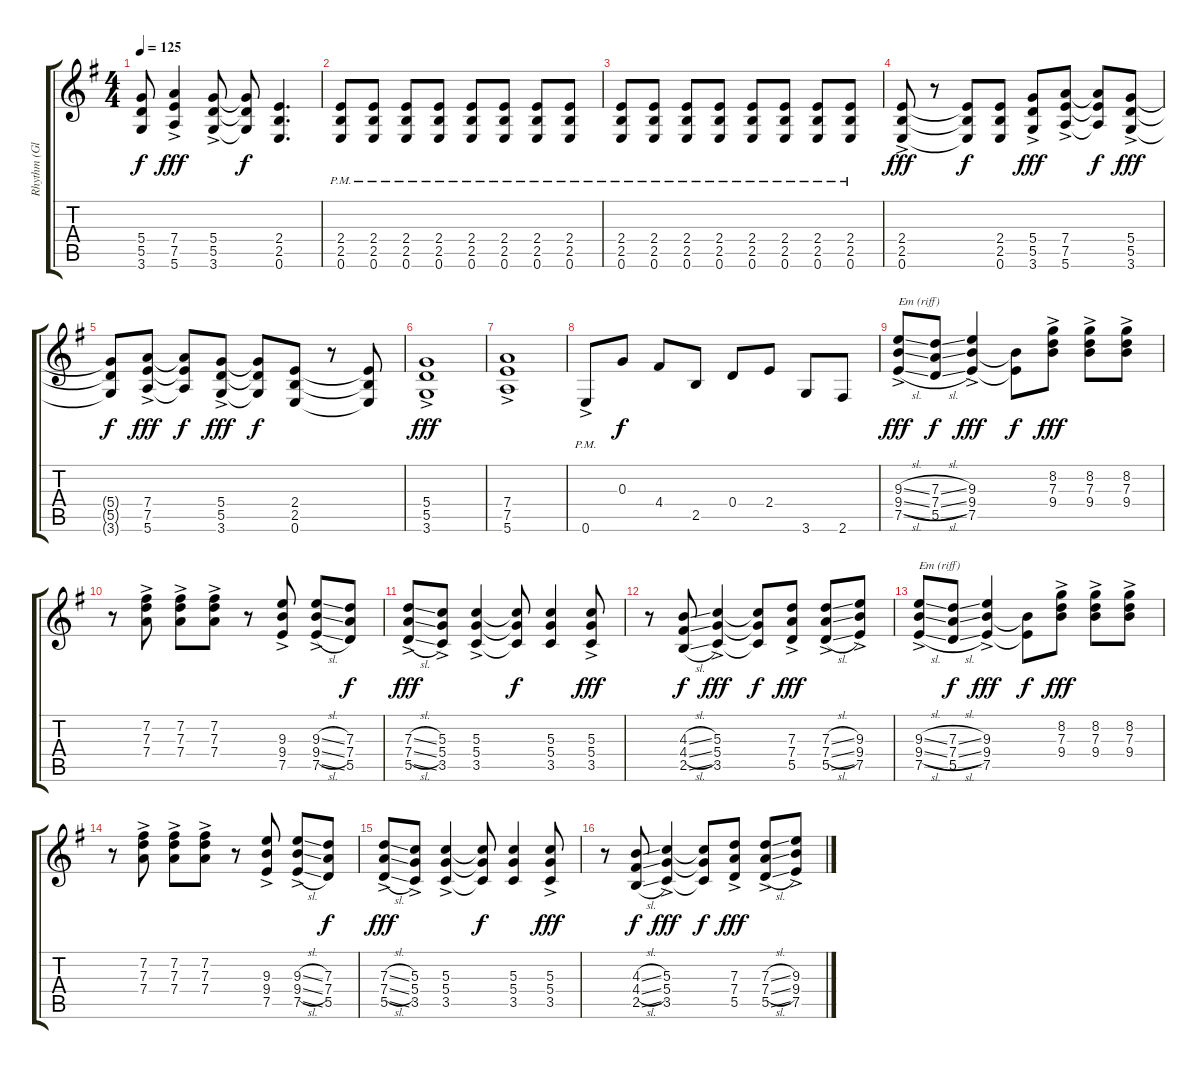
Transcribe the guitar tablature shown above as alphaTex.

\track ("Rhythm (Glenn Tipton)" "Rhythm (Gl") {instrument distortionguitar}
\staff {score tabs}
\tuning (E4 B3 G3 D3 A2 E2) {hide}
\ts (4 4)
\tempo 125
\clef g2
\ks g
(5.4{t} 5.5{t} 3.6{t}).8{dy f} (7.4{ac} 7.5{ac} 5.6{ac}).4{dy fff} (5.4{ac} 5.5{ac} 3.6{ac}).8 (5.4{t} 5.5{t} 3.6{t}).8{dy f} (2.4 2.5 0.6).4{d} |
(2.4{pm} 2.5{pm} 0.6{pm}).8 (2.4{pm} 2.5{pm} 0.6{pm}).8 (2.4{pm} 2.5{pm} 0.6{pm}).8 (2.4{pm} 2.5{pm} 0.6{pm}).8 (2.4{pm} 2.5{pm} 0.6{pm}).8 (2.4{pm} 2.5{pm} 0.6{pm}).8 (2.4{pm} 2.5{pm} 0.6{pm}).8 (2.4{pm} 2.5{pm} 0.6{pm}).8 |
(2.4{pm} 2.5{pm} 0.6{pm}).8 (2.4{pm} 2.5{pm} 0.6{pm}).8 (2.4{pm} 2.5{pm} 0.6{pm}).8 (2.4{pm} 2.5{pm} 0.6{pm}).8 (2.4{pm} 2.5{pm} 0.6{pm}).8 (2.4{pm} 2.5{pm} 0.6{pm}).8 (2.4{pm} 2.5{pm} 0.6{pm}).8 (2.4{pm} 2.5{pm} 0.6{pm}).8 |
(2.4{ac} 2.5{ac} 0.6{ac}).8{dy fff} r.8 (2.4{t} 2.5{t} 0.6{t}).8{dy f} (2.4 2.5 0.6).8 (5.4{ac} 5.5{ac} 3.6{ac}).8{dy fff} (7.4{ac} 7.5{ac} 5.6{ac}).8 (7.4{t} 7.5{t} 5.6{t}).8{dy f} (5.4{ac} 5.5{ac} 3.6{ac}).8{dy fff} |
(5.4{t} 5.5{t} 3.6{t}).8{dy f} (7.4{ac} 7.5{ac} 5.6{ac}).8{dy fff} (7.4{t} 7.5{t} 5.6{t}).8{dy f} (5.4{ac} 5.5{ac} 3.6{ac}).8{dy fff} (5.4{t} 5.5{t} 3.6{t}).8{dy f} (2.4 2.5 0.6).8 r.8 (2.4{t} 2.5{t} 0.6{t}).8 |
(5.4{ac} 5.5{ac} 3.6{ac}).1{dy fff} |
(7.4{ac} 7.5{ac} 5.6{ac}).1 |
0.6{ac pm}.8 0.3.8{dy f} 4.4.8 2.5.8 0.4.8 2.4.8 3.6.8 2.6.8 |
(9.3{sl ac} 9.4{sl ac} 7.5{sl ac}).8{txt "Em (riff)" dy fff} (7.3{sl} 7.4{sl} 5.5{sl}).8{dy f} (9.3{ac} 9.4{ac} 7.5{ac}).4{dy fff} (9.4{t} 7.5{t}).8{dy f} (8.2 7.3 9.4{ac}).8{dy fff} (8.2 7.3{ac} 9.4{ac}).8 (8.2 7.3{ac} 9.4{ac}).8 |
r.8 (7.2 7.3{ac} 7.4{ac}).8 (7.2 7.3{ac} 7.4{ac}).8 (7.2 7.3{ac} 7.4{ac}).8 r.8 (9.3{ac} 9.4{ac} 7.5{ac}).8 (9.3{sl ac} 9.4{sl ac} 7.5{sl ac}).8 (7.3 7.4 5.5).8{dy f} |
(7.3{sl ac} 7.4{sl ac} 5.5{sl ac}).8{dy fff} (5.3{ac} 5.4{ac} 3.5{ac}).8 (5.3{ac} 5.4{ac} 3.5{ac}).4 (5.3{t} 5.4{t} 3.5{t}).8{dy f} (5.3 5.4 3.5).4 (5.3{ac} 5.4{ac} 3.5{ac}).8{dy fff} |
r.8 (4.3{sl} 4.4{sl} 2.5{sl}).8{dy f} (5.3{ac} 5.4{ac} 3.5{ac}).4{dy fff} (5.3{t} 5.4{t} 3.5{t}).8{dy f} (7.3{ac} 7.4{ac} 5.5{ac}).8{dy fff} (7.3{sl ac} 7.4{sl ac} 5.5{sl ac}).8 (9.3{ac} 9.4{ac} 7.5{ac}).8 |
(9.3{sl ac} 9.4{sl ac} 7.5{sl ac}).8{txt "Em (riff)"} (7.3{sl} 7.4{sl} 5.5{sl}).8{dy f} (9.3{ac} 9.4{ac} 7.5{ac}).4{dy fff} (9.4{t} 7.5{t}).8{dy f} (8.2 7.3 9.4{ac}).8{dy fff} (8.2 7.3{ac} 9.4{ac}).8 (8.2 7.3{ac} 9.4{ac}).8 |
r.8 (7.2 7.3{ac} 7.4{ac}).8 (7.2 7.3{ac} 7.4{ac}).8 (7.2 7.3{ac} 7.4{ac}).8 r.8 (9.3{ac} 9.4{ac} 7.5{ac}).8 (9.3{sl ac} 9.4{sl ac} 7.5{sl ac}).8 (7.3 7.4 5.5).8{dy f} |
(7.3{sl ac} 7.4{sl ac} 5.5{sl ac}).8{dy fff} (5.3{ac} 5.4{ac} 3.5{ac}).8 (5.3{ac} 5.4{ac} 3.5{ac}).4 (5.3{t} 5.4{t} 3.5{t}).8{dy f} (5.3 5.4 3.5).4 (5.3{ac} 5.4{ac} 3.5{ac}).8{dy fff} |
r.8 (4.3{sl} 4.4{sl} 2.5{sl}).8{dy f} (5.3{ac} 5.4{ac} 3.5{ac}).4{dy fff} (5.3{t} 5.4{t} 3.5{t}).8{dy f} (7.3{ac} 7.4{ac} 5.5{ac}).8{dy fff} (7.3{sl ac} 7.4{sl ac} 5.5{sl ac}).8 (9.3{ac} 9.4{ac} 7.5{ac}).8
